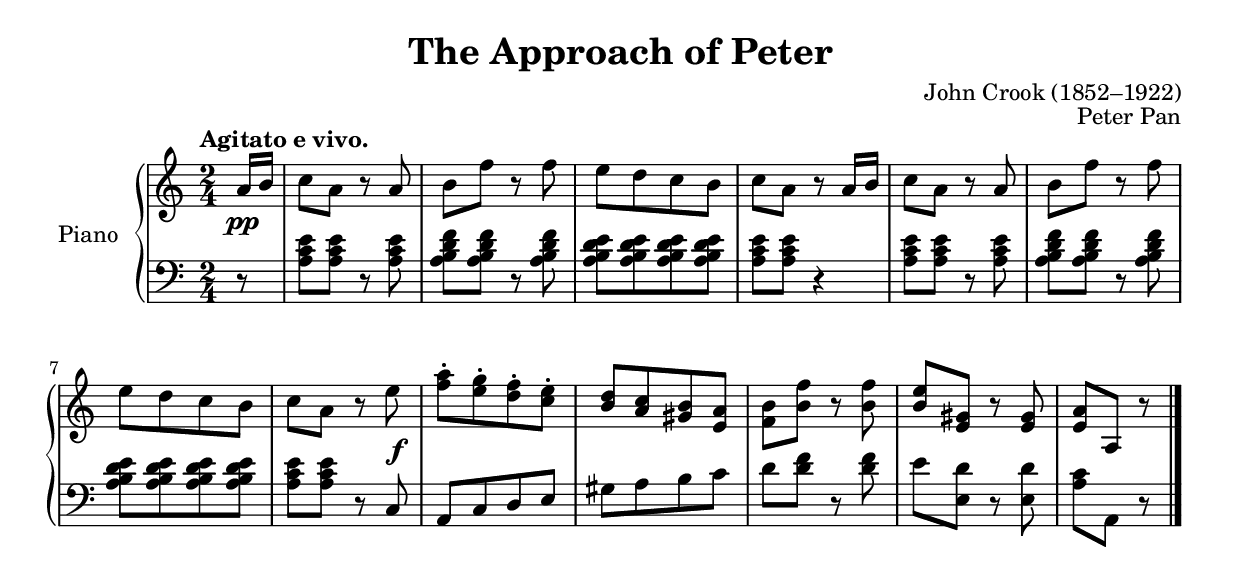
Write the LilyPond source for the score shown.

\version "2.19.52"
\language "english"
\include "Peter_Pan.ily"

% \include "articulate.ly"

\header {
  title = "The Approach of Peter"
% style = "Incidental"
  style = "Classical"
}

\tagGroup #'(midi-only score-only)


dynamics = {
  \set Score.tempoHideNote = ##t

  \time 2/4
  \tempo "Agitato e vivo." 4 = 120

  \partial 8

		s8\pp	|
	s2*7		|
	s4.	%…

		s8\f	|
	s2*4		|
	s4.	%…

  \bar "|."
}

upper = \relative c'' {
  \clef treble

  \key a \minor

  \repeat unfold 2 {
							a16	b	|
	c8		a		r		a		|
	b		f'		r		f		|
	e	[	d		c		b	]	|
	c		a		r		%…
  }

							e'		|
	<f a>-.	[	<e g>-.		<d f>-.		<c e>-.	]	|
	<b d>	[	<a c>		<gs b>		<e a>	]	|
	<f b>		<b f'>		r		q		|
	<b e>		<e, gs>		r		<e gs>		|
	<e a>		a,		r		%…
}

lower = \relative c' {
  \clef bass

  \key a \minor
							r8		|
	<a c e>		q		r		q		|
	<a b d f>	q		r		q		|
	<a b d e>[	q		q		q]		|
	<a c e>		q		r4		%…

									|
	<a c e>8	q		r		q		|
	<a b d f>	q		r		q		|
	<a b d e>[	q		q		q]		|
	<a c e>		q		r		%…

							c,8		|
	a	[	c		d		e	]	|
	gs	[	a		b		c	]	|
	d		<d f>		r		q		|
	e		<d e,>		r		q		|
	<a c>		a,		r		%…
}


\score {
  \new PianoStaff
    \with {
      instrumentName = #"Piano"
    }
  \keepWithTag #'score-only
  <<
    \new Staff = "upper" \upper
    \new Dynamics = "dynamics" \dynamics
    \new Staff = "lower" \lower
  >>
  \layout {}
}

\score {
  \new PianoStaff
    \with {
      midiInstrument = #"acoustic grand"
    }
  \keepWithTag #'midi-only
  <<
    \new Staff = "upper"
    % \articulate
    \unfoldRepeats
    <<
      \upper
      \dynamics
    >>
    \new Staff = "lower"
    % \articulate
    \unfoldRepeats
    <<
      \lower
      \dynamics
    >>
  >>
  \midi {}
  % \layout {}
}
